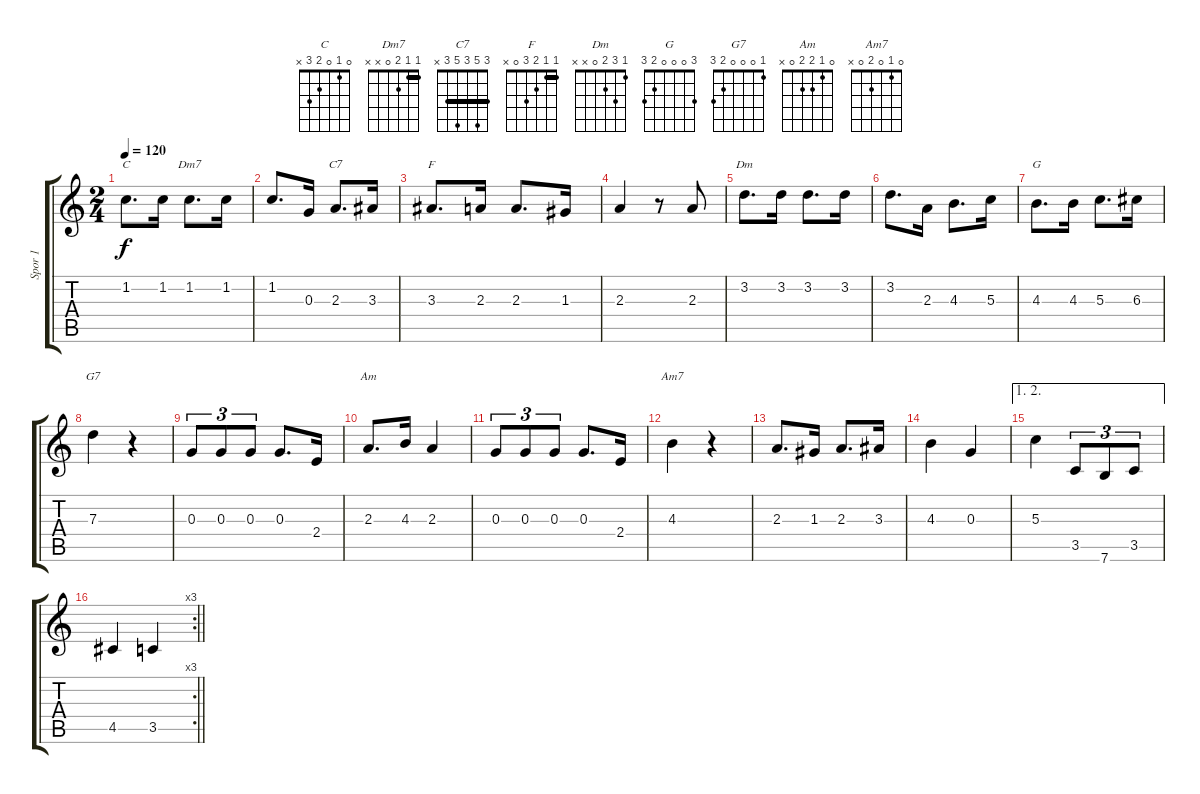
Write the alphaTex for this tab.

\track ("Spor 1" "Spor 1") {instrument acousticguitarsteel}
\staff {score tabs}
\tuning (E4 B3 G3 D3 A2 E2) {hide}
\chord ("C" 0 1 0 2 3 x)
\chord ("Dm7" 1 1 2 0 x x) {barre 1}
\chord ("C7" 3 5 3 5 3 x) {barre 3}
\chord ("F" 1 1 2 3 0 x) {barre 1}
\chord ("Dm" 1 3 2 0 x x)
\chord ("G" 3 0 0 0 2 3)
\chord ("G7" 1 0 0 0 2 3)
\chord ("Am" 0 1 2 2 0 x)
\chord ("Am7" 0 1 0 2 0 x)
\ts (2 4)
\tempo 120
\clef g2
\ks c
1.2.8{d ch "C" dy f} 1.2.16 1.2.8{d ch "Dm7"} 1.2.16 |
1.2.8{d} 0.3.16 2.3.8{d ch "C7"} 3.3.16 |
3.3.8{d ch "F"} 2.3.16 2.3.8{d} 1.3.16 |
2.3.4 r.8 2.3.8 |
3.2.8{d ch "Dm"} 3.2.16 3.2.8{d} 3.2.16 |
3.2.8{d} 2.3.16 4.3.8{d} 5.3.16 |
4.3.8{d ch "G"} 4.3.16 5.3.8{d} 6.3.16 |
7.3.4{ch "G7"} r.4 |
0.3.8{tu (3 2)} 0.3.8{tu (3 2)} 0.3.8{tu (3 2)} 0.3.8{d} 2.4.16 |
2.3.8{d ch "Am"} 4.3.16 2.3.4 |
0.3.8{tu (3 2)} 0.3.8{tu (3 2)} 0.3.8{tu (3 2)} 0.3.8{d} 2.4.16 |
4.3.4{ch "Am7"} r.4 |
2.3.8{d} 1.3.16 2.3.8{d} 3.3.16 |
4.3.4 0.3.4 |
\ae (1 2)
5.3.4 3.5.8{tu (3 2)} 7.6.8{tu (3 2)} 3.5.8{tu (3 2)} |
\rc 3
\barLineRight lightlight
4.5.4 3.5.4
